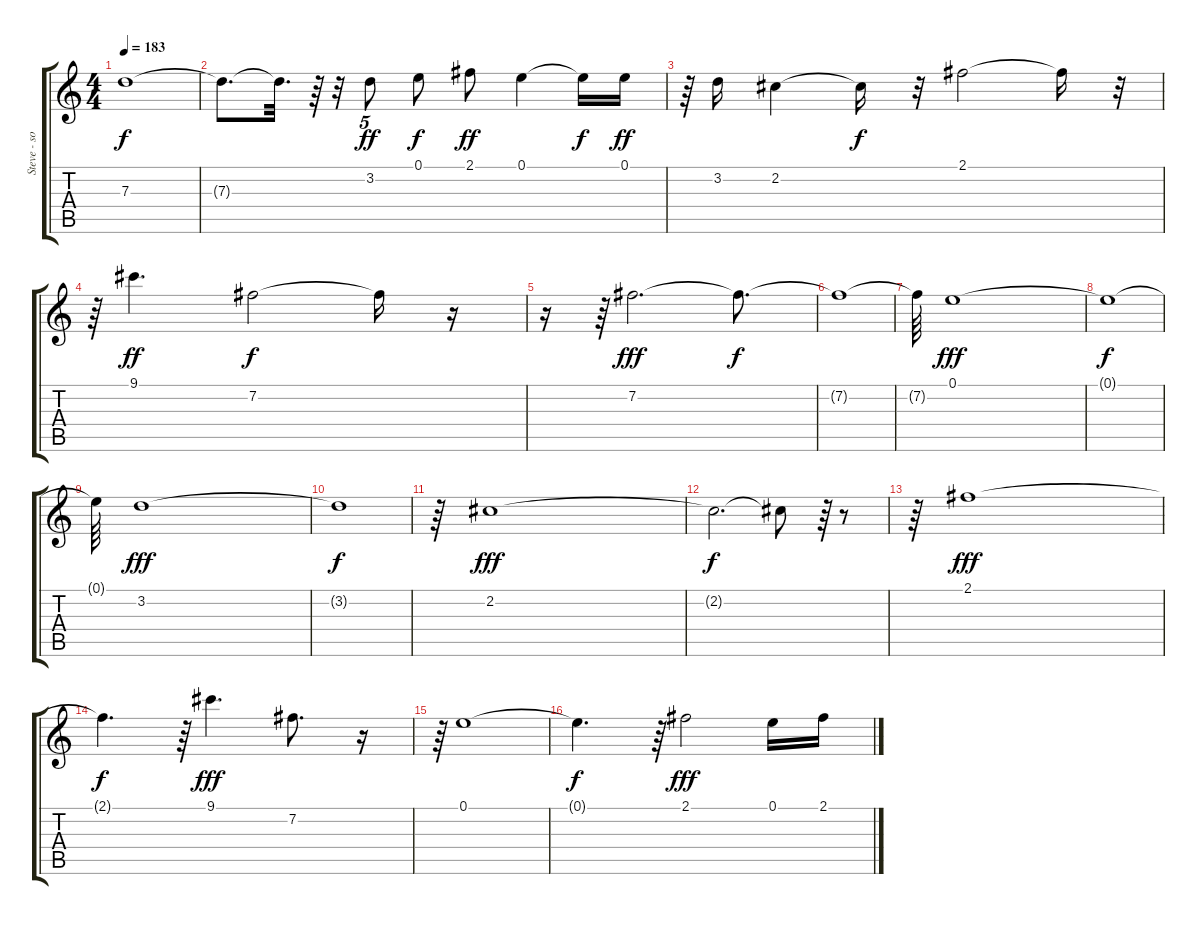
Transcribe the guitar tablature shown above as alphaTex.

\track ("Steve - sologuitar" "Steve - so") {instrument distortionguitar}
\staff {score tabs}
\tuning (E4 B3 G3 D3 A2 E2) {hide}
\ts (4 4)
\tempo 183
\clef g2
\ks c
7.3{t}.1{dy f} |
7.3{t}.8{d} 7.3{t}.32{d} r.64 r.32 3.2.8{tu (5 4) dy ff} 0.1.8{dy f} 2.1.8{dy ff} 0.1.4 0.1{t}.16{dy f} 0.1.16{dy ff} |
r.64 3.2.16 2.2.4 2.2{t}.16{dy f} r.32 2.1.2 2.1{t}.16 r.32 |
r.64 9.1.4{d dy ff} 7.2.2{dy f} 7.2{t}.16 r.16 |
r.16 r.64 7.2.2{d dy fff} 7.2{t}.8{d dy f} |
7.2{t}.1 |
7.2{t}.64 0.1.1{dy fff} |
0.1{t}.1{dy f} |
0.1{t}.64 3.2.1{dy fff} |
3.2{t}.1{dy f} |
r.64 2.2.1{dy fff} |
2.2{t}.2{d dy f} 2.2{t}.8 r.64 r.8 |
r.64 2.1.1{dy fff} |
2.1{t}.4{d dy f} r.64 9.1.4{d dy fff} 7.2.8{d} r.16 |
r.64 0.1.1 |
0.1{t}.4{d dy f} r.64 2.1.2{dy fff} 0.1.16 2.1.16
